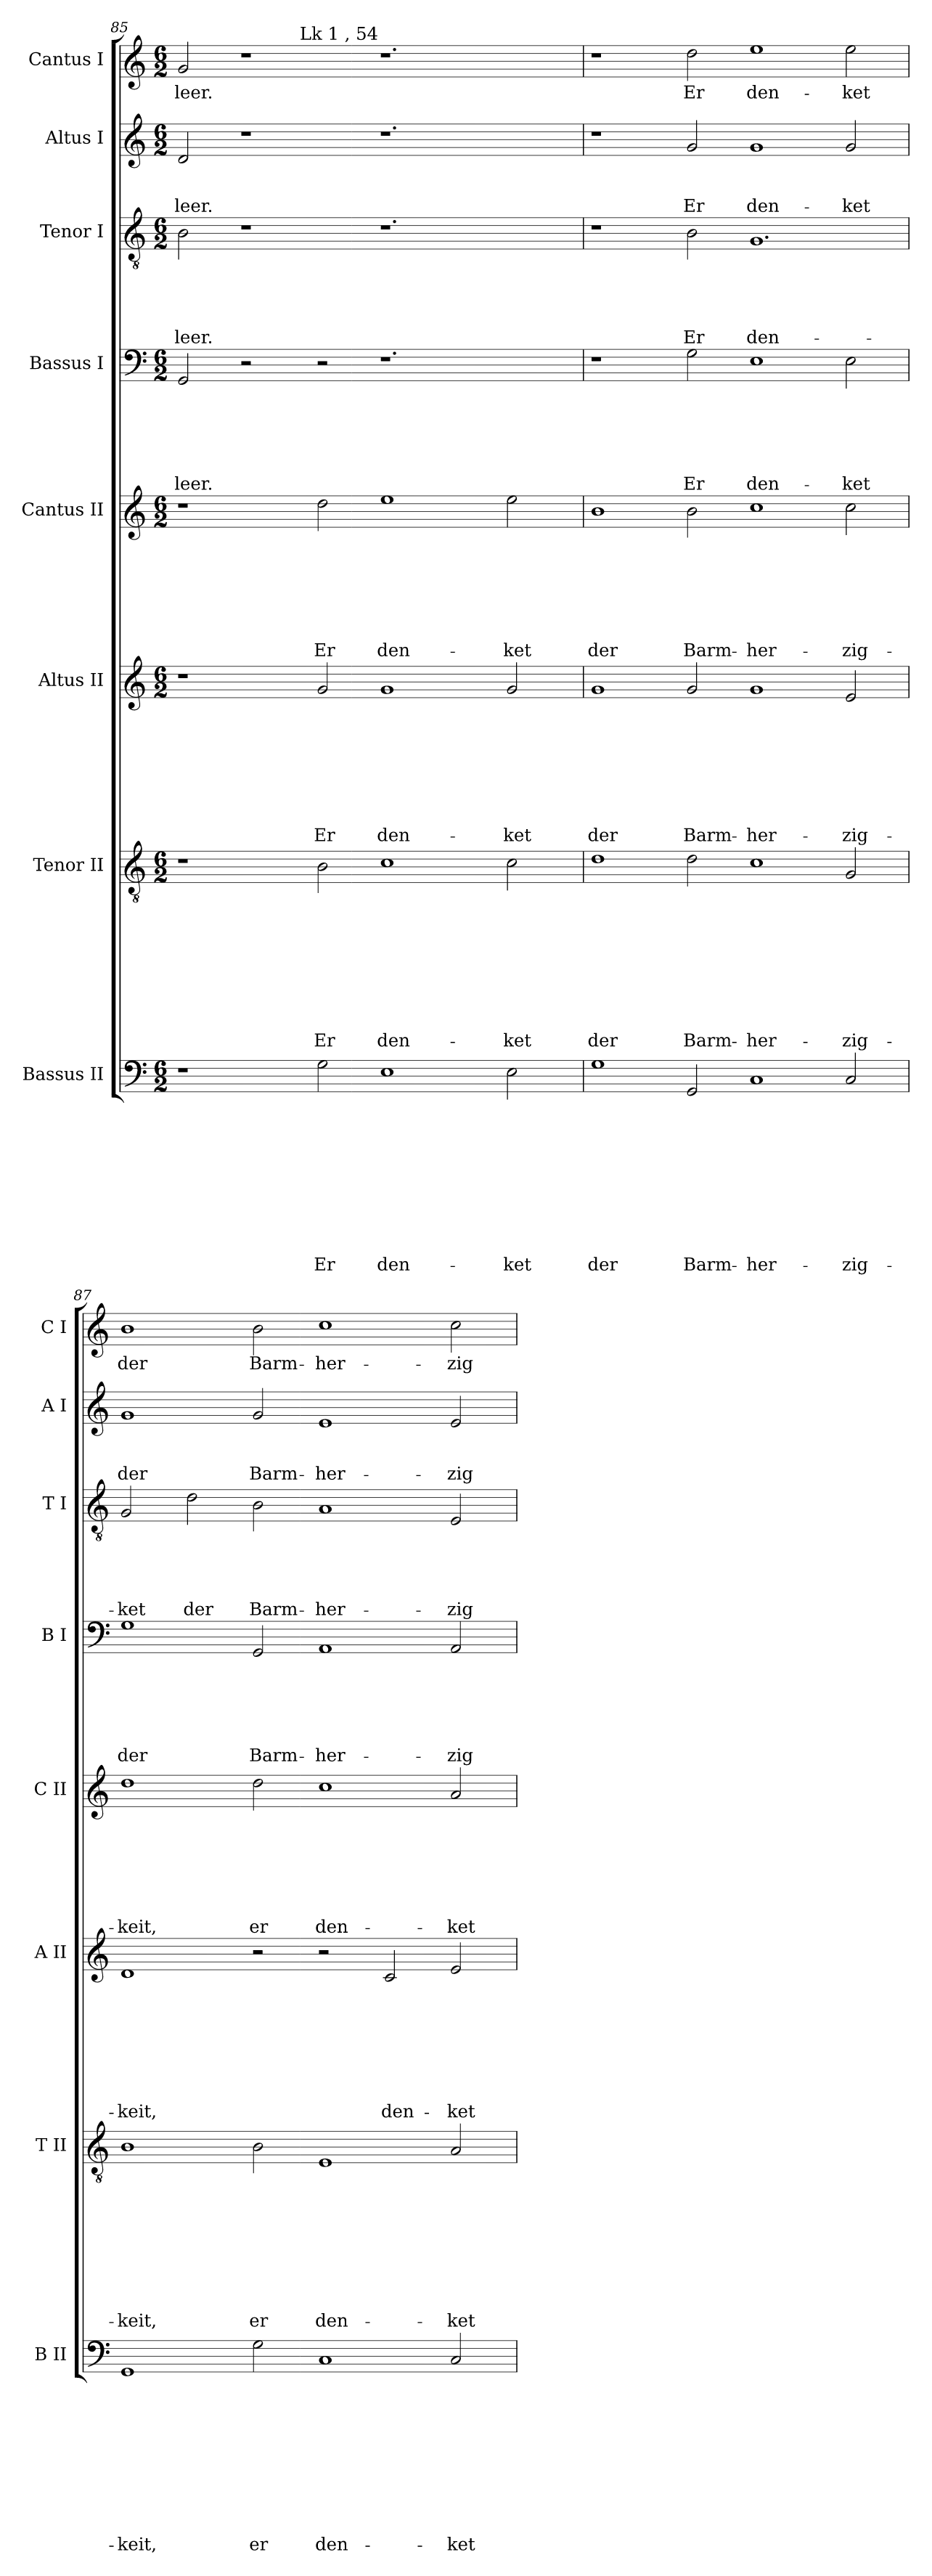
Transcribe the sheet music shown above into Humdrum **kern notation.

**kern	**text	**text	**text	**text	**text	**text	**text	**text	**text	**text	**kern	**text	**text	**text	**text	**text	**text	**text	**text	**text	**kern	**text	**text	**text	**text	**text	**text	**text	**text	**kern	**text	**text	**text	**text	**text	**text	**text	**kern	**text	**text	**text	**text	**text	**text	**kern	**text	**text	**text	**text	**text	**kern	**text	**text	**text	**kern	**text
*part8	*part8	*part8	*part8	*part8	*part8	*part8	*part8	*part8	*part8	*part8	*part7	*part7	*part7	*part7	*part7	*part7	*part7	*part7	*part7	*part7	*part6	*part6	*part6	*part6	*part6	*part6	*part6	*part6	*part6	*part5	*part5	*part5	*part5	*part5	*part5	*part5	*part5	*part4	*part4	*part4	*part4	*part4	*part4	*part4	*part3	*part3	*part3	*part3	*part3	*part3	*part2	*part2	*part2	*part2	*part1	*part1
*staff8	*staff8	*staff8	*staff8	*staff8	*staff8	*staff8	*staff8	*staff8	*staff8	*staff8	*staff7	*staff7	*staff7	*staff7	*staff7	*staff7	*staff7	*staff7	*staff7	*staff7	*staff6	*staff6	*staff6	*staff6	*staff6	*staff6	*staff6	*staff6	*staff6	*staff5	*staff5	*staff5	*staff5	*staff5	*staff5	*staff5	*staff5	*staff4	*staff4	*staff4	*staff4	*staff4	*staff4	*staff4	*staff3	*staff3	*staff3	*staff3	*staff3	*staff3	*staff2	*staff2	*staff2	*staff2	*staff1	*staff1
*I"Bassus II	*	*	*	*	*	*	*	*	*	*	*I"Tenor II	*	*	*	*	*	*	*	*	*	*I"Altus II	*	*	*	*	*	*	*	*	*I"Cantus II	*	*	*	*	*	*	*	*I"Bassus I	*	*	*	*	*	*	*I"Tenor I	*	*	*	*	*	*I"Altus I	*	*	*	*I"Cantus I	*
*I'B II	*	*	*	*	*	*	*	*	*	*	*I'T II	*	*	*	*	*	*	*	*	*	*I'A II	*	*	*	*	*	*	*	*	*I'C II	*	*	*	*	*	*	*	*I'B I	*	*	*	*	*	*	*I'T I	*	*	*	*	*	*I'A I	*	*	*	*I'C I	*
*clefF4	*	*	*	*	*	*	*	*	*	*	*clefGv2	*	*	*	*	*	*	*	*	*	*clefG2	*	*	*	*	*	*	*	*	*clefG2	*	*	*	*	*	*	*	*clefF4	*	*	*	*	*	*	*clefGv2	*	*	*	*	*	*clefG2	*	*	*	*clefG2	*
*k[]	*	*	*	*	*	*	*	*	*	*	*k[]	*	*	*	*	*	*	*	*	*	*k[]	*	*	*	*	*	*	*	*	*k[]	*	*	*	*	*	*	*	*k[]	*	*	*	*	*	*	*k[]	*	*	*	*	*	*k[]	*	*	*	*k[]	*
*C:	*	*	*	*	*	*	*	*	*	*	*C:	*	*	*	*	*	*	*	*	*	*C:	*	*	*	*	*	*	*	*	*C:	*	*	*	*	*	*	*	*C:	*	*	*	*	*	*	*C:	*	*	*	*	*	*C:	*	*	*	*C:	*
*M6/2	*	*	*	*	*	*	*	*	*	*	*M6/2	*	*	*	*	*	*	*	*	*	*M6/2	*	*	*	*	*	*	*	*	*M6/2	*	*	*	*	*	*	*	*M6/2	*	*	*	*	*	*	*M6/2	*	*	*	*	*	*M6/2	*	*	*	*M6/2	*
=85	=85	=85	=85	=85	=85	=85	=85	=85	=85	=85	=85	=85	=85	=85	=85	=85	=85	=85	=85	=85	=85	=85	=85	=85	=85	=85	=85	=85	=85	=85	=85	=85	=85	=85	=85	=85	=85	=85	=85	=85	=85	=85	=85	=85	=85	=85	=85	=85	=85	=85	=85	=85	=85	=85	=85	=85
!	!	!	!	!	!	!	!	!	!	!	!	!	!	!	!	!	!	!	!	!	!	!	!	!	!	!	!	!	!	!	!	!	!	!	!	!	!	!	!	!	!	!	!	!LO:LY:b	!	!	!	!	!	!LO:LY:b	!	!	!	!LO:LY:b	!	!LO:LY:b
*	*	*	*	*	*	*	*	*	*	*	*	*	*	*	*	*	*	*	*	*	*	*	*	*	*	*	*	*	*	*	*	*	*	*	*	*	*	*	*	*	*	*	*	*	*	*	*	*	*	*	*	*	*	*	*^	*
1r	.	.	.	.	.	.	.	.	.	.	1r	.	.	.	.	.	.	.	.	.	1r	.	.	.	.	.	.	.	.	1r	.	.	.	.	.	.	.	2GG/	.	.	.	.	.	leer.	2B\	.	.	.	.	leer.	2d/	.	.	leer.	2g/	2...ryy	leer.
.	.	.	.	.	.	.	.	.	.	.	.	.	.	.	.	.	.	.	.	.	.	.	.	.	.	.	.	.	.	.	.	.	.	.	.	.	.	2r	.	.	.	.	.	.	1r	.	.	.	.	.	1r	.	.	.	1r	.	.
!	!	!	!	!	!	!	!	!	!	!	!	!	!	!	!	!	!	!	!	!	!	!	!	!	!	!	!	!	!	!	!	!	!	!	!	!	!	!	!	!	!	!	!	!	!	!	!	!	!	!	!	!	!	!	!	!LO:TX:a:t=Lk 1 , 54	!
.	.	.	.	.	.	.	.	.	.	.	.	.	.	.	.	.	.	.	.	.	.	.	.	.	.	.	.	.	.	.	.	.	.	.	.	.	.	.	.	.	.	.	.	.	.	.	.	.	.	.	.	.	.	.	.	1ryy	.
!	!	!	!	!	!	!	!	!	!	!LO:LY:b	!	!	!	!	!	!	!	!	!	!LO:LY:b	!	!	!	!	!	!	!	!	!LO:LY:b	!	!	!	!	!	!	!	!LO:LY:b	!	!	!	!	!	!	!	!	!	!	!	!	!	!	!	!	!	!	!	!
2G\	.	.	.	.	.	.	.	.	.	Er	2B\	.	.	.	.	.	.	.	.	Er	2g/	.	.	.	.	.	.	.	Er	2dd\	.	.	.	.	.	.	Er	2r	.	.	.	.	.	.	.	.	.	.	.	.	.	.	.	.	.	.	.
!	!	!	!	!	!	!	!	!	!	!LO:LY:b	!	!	!	!	!	!	!	!	!	!LO:LY:b	!	!	!	!	!	!	!	!	!LO:LY:b	!	!	!	!	!	!	!	!LO:LY:b	!	!	!	!	!	!	!	!	!	!	!	!	!	!	!	!	!	!	!	!
1E	.	.	.	.	.	.	.	.	.	den-	1c	.	.	.	.	.	.	.	.	den-	1g	.	.	.	.	.	.	.	den-	1ee	.	.	.	.	.	.	den-	1.r	.	.	.	.	.	.	1.r	.	.	.	.	.	1.r	.	.	.	1.r	.	.
.	.	.	.	.	.	.	.	.	.	.	.	.	.	.	.	.	.	.	.	.	.	.	.	.	.	.	.	.	.	.	.	.	.	.	.	.	.	.	.	.	.	.	.	.	.	.	.	.	.	.	.	.	.	.	.	1ryy	.
!	!	!	!	!	!	!	!	!	!	!LO:LY:b	!	!	!	!	!	!	!	!	!	!LO:LY:b	!	!	!	!	!	!	!	!	!LO:LY:b	!	!	!	!	!	!	!	!LO:LY:b	!	!	!	!	!	!	!	!	!	!	!	!	!	!	!	!	!	!	!	!
2E\	.	.	.	.	.	.	.	.	.	-ket	2c\	.	.	.	.	.	.	.	.	-ket	2g/	.	.	.	.	.	.	.	-ket	2ee\	.	.	.	.	.	.	-ket	.	.	.	.	.	.	.	.	.	.	.	.	.	.	.	.	.	.	.	.
.	.	.	.	.	.	.	.	.	.	.	.	.	.	.	.	.	.	.	.	.	.	.	.	.	.	.	.	.	.	.	.	.	.	.	.	.	.	.	.	.	.	.	.	.	.	.	.	.	.	.	.	.	.	.	.	16ryy	.
=86	=86	=86	=86	=86	=86	=86	=86	=86	=86	=86	=86	=86	=86	=86	=86	=86	=86	=86	=86	=86	=86	=86	=86	=86	=86	=86	=86	=86	=86	=86	=86	=86	=86	=86	=86	=86	=86	=86	=86	=86	=86	=86	=86	=86	=86	=86	=86	=86	=86	=86	=86	=86	=86	=86	=86	=86	=86
!	!	!	!	!	!	!	!	!	!	!LO:LY:b	!	!	!	!	!	!	!	!	!	!LO:LY:b	!	!	!	!	!	!	!	!	!LO:LY:b	!	!	!	!	!	!	!	!LO:LY:b	!	!	!	!	!	!	!	!	!	!	!	!	!	!	!	!	!	!	!	!
*	*	*	*	*	*	*	*	*	*	*	*	*	*	*	*	*	*	*	*	*	*	*	*	*	*	*	*	*	*	*	*	*	*	*	*	*	*	*	*	*	*	*	*	*	*	*	*	*	*	*	*	*	*	*	*v	*v	*
1G	.	.	.	.	.	.	.	.	.	der	1d	.	.	.	.	.	.	.	.	der	1g	.	.	.	.	.	.	.	der	1b	.	.	.	.	.	.	der	1r	.	.	.	.	.	.	1r	.	.	.	.	.	1r	.	.	.	1r	.
!	!	!	!	!	!	!	!	!	!	!LO:LY:b:rj	!	!	!	!	!	!	!	!	!	!LO:LY:b:rj	!	!	!	!	!	!	!	!	!LO:LY:b:rj	!	!	!	!	!	!	!	!LO:LY:b:rj	!	!	!	!	!	!	!LO:LY:b	!	!	!	!	!	!LO:LY:b	!	!	!	!LO:LY:b	!	!LO:LY:b
2GG/	.	.	.	.	.	.	.	.	.	Barm-	2d\	.	.	.	.	.	.	.	.	Barm-	2g/	.	.	.	.	.	.	.	Barm-	2b\	.	.	.	.	.	.	Barm-	2G\	.	.	.	.	.	Er	2B\	.	.	.	.	Er	2g/	.	.	Er	2dd\	Er
!	!	!	!	!	!	!	!	!	!	!LO:LY:b	!	!	!	!	!	!	!	!	!	!LO:LY:b	!	!	!	!	!	!	!	!	!LO:LY:b	!	!	!	!	!	!	!	!LO:LY:b	!	!	!	!	!	!	!LO:LY:b	!	!	!	!	!	!LO:LY:b	!	!	!	!LO:LY:b	!	!LO:LY:b
1C	.	.	.	.	.	.	.	.	.	-her-	1c	.	.	.	.	.	.	.	.	-her-	1g	.	.	.	.	.	.	.	-her-	1cc	.	.	.	.	.	.	-her-	1E	.	.	.	.	.	den-	1.G	.	.	.	.	den-	1g	.	.	den-	1ee	den-
!	!	!	!	!	!	!	!	!	!	!LO:LY:b	!	!	!	!	!	!	!	!	!	!LO:LY:b	!	!	!	!	!	!	!	!	!LO:LY:b	!	!	!	!	!	!	!	!LO:LY:b	!	!	!	!	!	!	!LO:LY:b	!	!	!	!	!	!	!	!	!	!LO:LY:b	!	!LO:LY:b
2C/	.	.	.	.	.	.	.	.	.	-zig-	2G/	.	.	.	.	.	.	.	.	-zig-	2e/	.	.	.	.	.	.	.	-zig-	2cc\	.	.	.	.	.	.	-zig-	2E\	.	.	.	.	.	-ket	.	.	.	.	.	.	2g/	.	.	-ket	2ee\	-ket
!!LO:PB:g=z
=87	=87	=87	=87	=87	=87	=87	=87	=87	=87	=87	=87	=87	=87	=87	=87	=87	=87	=87	=87	=87	=87	=87	=87	=87	=87	=87	=87	=87	=87	=87	=87	=87	=87	=87	=87	=87	=87	=87	=87	=87	=87	=87	=87	=87	=87	=87	=87	=87	=87	=87	=87	=87	=87	=87	=87	=87
!	!	!	!	!	!	!	!	!	!	!LO:LY:b	!	!	!	!	!	!	!	!	!	!LO:LY:b	!	!	!	!	!	!	!	!	!LO:LY:b	!	!	!	!	!	!	!	!LO:LY:b	!	!	!	!	!	!	!LO:LY:b	!	!	!	!	!	!LO:LY:b	!	!	!	!LO:LY:b	!	!LO:LY:b
1GG	.	.	.	.	.	.	.	.	.	-keit,	1B	.	.	.	.	.	.	.	.	-keit,	1d	.	.	.	.	.	.	.	-keit,	1dd	.	.	.	.	.	.	-keit,	1G	.	.	.	.	.	der	2G/	.	.	.	.	-ket	1g	.	.	der	1b	der
!	!	!	!	!	!	!	!	!	!	!	!	!	!	!	!	!	!	!	!	!	!	!	!	!	!	!	!	!	!	!	!	!	!	!	!	!	!	!	!	!	!	!	!	!	!	!	!	!	!	!LO:LY:b	!	!	!	!	!	!
.	.	.	.	.	.	.	.	.	.	.	.	.	.	.	.	.	.	.	.	.	.	.	.	.	.	.	.	.	.	.	.	.	.	.	.	.	.	.	.	.	.	.	.	.	2d\	.	.	.	.	der	.	.	.	.	.	.
!	!	!	!	!	!	!	!	!	!	!LO:LY:b	!	!	!	!	!	!	!	!	!	!LO:LY:b	!	!	!	!	!	!	!	!	!	!	!	!	!	!	!	!	!LO:LY:b	!	!	!	!	!	!	!LO:LY:b	!	!	!	!	!	!LO:LY:b	!	!	!	!LO:LY:b	!	!LO:LY:b
2G\	.	.	.	.	.	.	.	.	.	er	2B\	.	.	.	.	.	.	.	.	er	2r	.	.	.	.	.	.	.	.	2dd\	.	.	.	.	.	.	er	2GG/	.	.	.	.	.	Barm-	2B\	.	.	.	.	Barm-	2g/	.	.	Barm-	2b\	Barm-
!	!	!	!	!	!	!	!	!	!	!LO:LY:b	!	!	!	!	!	!	!	!	!	!LO:LY:b	!	!	!	!	!	!	!	!	!	!	!	!	!	!	!	!	!LO:LY:b	!	!	!	!	!	!	!LO:LY:b	!	!	!	!	!	!LO:LY:b	!	!	!	!LO:LY:b	!	!LO:LY:b
1C	.	.	.	.	.	.	.	.	.	den-	1E	.	.	.	.	.	.	.	.	den-	2r	.	.	.	.	.	.	.	.	1cc	.	.	.	.	.	.	den-	1AA	.	.	.	.	.	-her-	1A	.	.	.	.	-her-	1e	.	.	-her-	1cc	-her-
!	!	!	!	!	!	!	!	!	!	!	!	!	!	!	!	!	!	!	!	!	!	!	!	!	!	!	!	!	!LO:LY:b	!	!	!	!	!	!	!	!	!	!	!	!	!	!	!	!	!	!	!	!	!	!	!	!	!	!	!
.	.	.	.	.	.	.	.	.	.	.	.	.	.	.	.	.	.	.	.	.	2c/	.	.	.	.	.	.	.	den-	.	.	.	.	.	.	.	.	.	.	.	.	.	.	.	.	.	.	.	.	.	.	.	.	.	.	.
!	!	!	!	!	!	!	!	!	!	!LO:LY:b	!	!	!	!	!	!	!	!	!	!LO:LY:b	!	!	!	!	!	!	!	!	!LO:LY:b	!	!	!	!	!	!	!	!LO:LY:b	!	!	!	!	!	!	!LO:LY:b	!	!	!	!	!	!LO:LY:b	!	!	!	!LO:LY:b	!	!LO:LY:b
2C/	.	.	.	.	.	.	.	.	.	-ket	2A/	.	.	.	.	.	.	.	.	-ket	2e/	.	.	.	.	.	.	.	-ket	2a/	.	.	.	.	.	.	-ket	2AA/	.	.	.	.	.	-zig-	2E/	.	.	.	.	-zig-	2e/	.	.	-zig-	2cc\	-zig-
=	=	=	=	=	=	=	=	=	=	=	=	=	=	=	=	=	=	=	=	=	=	=	=	=	=	=	=	=	=	=	=	=	=	=	=	=	=	=	=	=	=	=	=	=	=	=	=	=	=	=	=	=	=	=	=	=
*-	*-	*-	*-	*-	*-	*-	*-	*-	*-	*-	*-	*-	*-	*-	*-	*-	*-	*-	*-	*-	*-	*-	*-	*-	*-	*-	*-	*-	*-	*-	*-	*-	*-	*-	*-	*-	*-	*-	*-	*-	*-	*-	*-	*-	*-	*-	*-	*-	*-	*-	*-	*-	*-	*-	*-	*-
